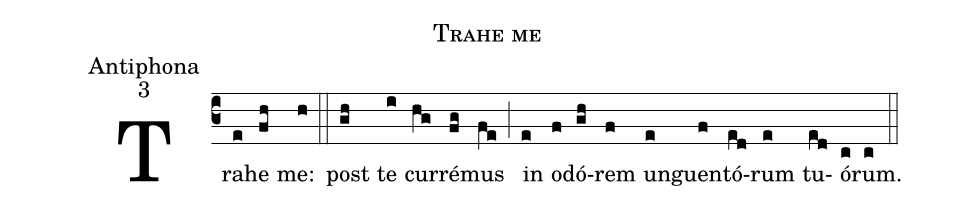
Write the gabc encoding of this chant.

name:Trahe me;
office-part:Antiphona;
mode:3;
%%
(c3) Tra(e)he(fh) me:(h) (::)
post(gh) te(i) cur(hg)ré(fg)mus(fe) (;) in(e) o(f)dó(gh)rem(f) un(e)guen(f)tó(ed)rum(e) tu(ed)ó(c)rum.(c) (::)
